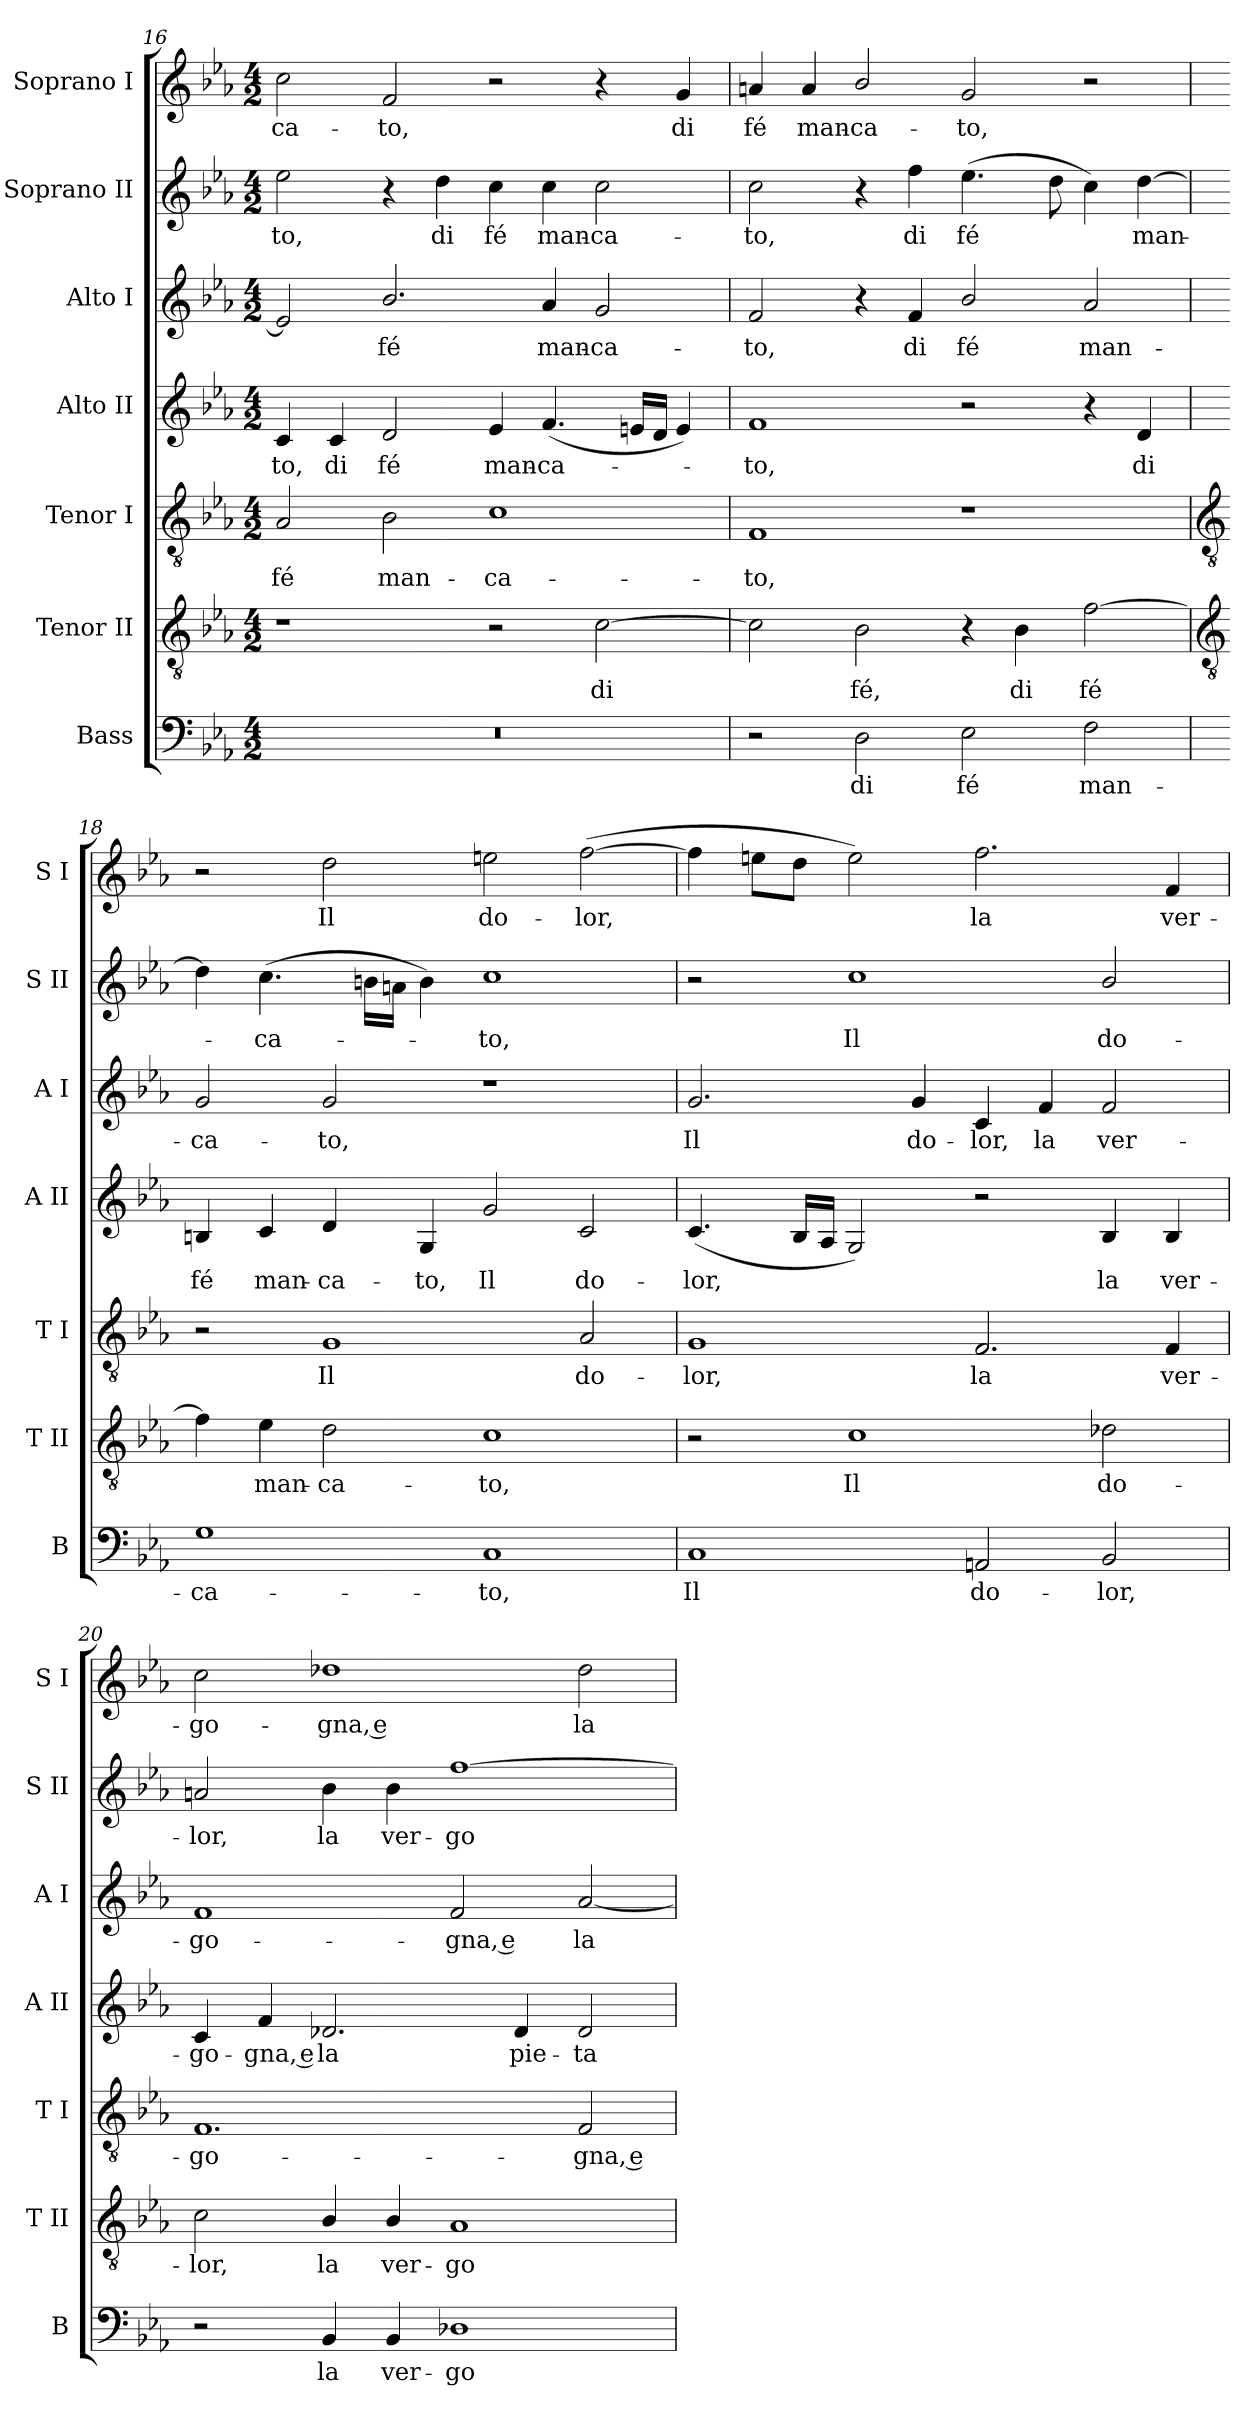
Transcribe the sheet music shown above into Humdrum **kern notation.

**kern	**text	**kern	**text	**kern	**text	**kern	**text	**kern	**text	**kern	**text	**kern	**text
*part7	*part7	*part6	*part6	*part5	*part5	*part4	*part4	*part3	*part3	*part2	*part2	*part1	*part1
*staff7	*staff7	*staff6	*staff6	*staff5	*staff5	*staff4	*staff4	*staff3	*staff3	*staff2	*staff2	*staff1	*staff1
*I"Bass	*	*I"Tenor II	*	*I"Tenor I	*	*I"Alto II	*	*I"Alto I	*	*I"Soprano II	*	*I"Soprano I	*
*I'B	*	*I'T II	*	*I'T I	*	*I'A II	*	*I'A I	*	*I'S II	*	*I'S I	*
*clefF4	*	*clefGv2	*	*clefGv2	*	*clefG2	*	*clefG2	*	*clefG2	*	*clefG2	*
*k[b-e-a-]	*	*k[b-e-a-]	*	*k[b-e-a-]	*	*k[b-e-a-]	*	*k[b-e-a-]	*	*k[b-e-a-]	*	*k[b-e-a-]	*
*E-:	*	*E-:	*	*E-:	*	*E-:	*	*E-:	*	*E-:	*	*E-:	*
*M4/2	*	*M4/2	*	*M4/2	*	*M4/2	*	*M4/2	*	*M4/2	*	*M4/2	*
=16	=16	=16	=16	=16	=16	=16	=16	=16	=16	=16	=16	=16	=16
!	!	!	!	!	!LO:LY:b	!	!LO:LY:b	!	!	!	!LO:LY:b	!	!LO:LY:b
0r	.	1r	.	2A-	fé	4c	-to,	2e-]	.	2ee-	-to,	2cc	-ca-
!	!	!	!	!	!	!	!LO:LY:b	!	!	!	!	!	!
.	.	.	.	.	.	4c	di	.	.	.	.	.	.
!	!	!	!	!	!LO:LY:b	!	!LO:LY:b	!	!LO:LY:b	!	!	!	!LO:LY:b
.	.	.	.	2B-	man-	2d	fé	2.b-/	fé	4r	.	2f	-to,
!	!	!	!	!	!	!	!	!	!	!	!LO:LY:b	!	!
.	.	.	.	.	.	.	.	.	.	4dd	di	.	.
!	!	!	!	!	!LO:LY:b	!	!LO:LY:b	!	!	!	!LO:LY:b	!	!
.	.	2r	.	1c	-ca-	4e-	man-	.	.	4cc	fé	2r	.
!	!	!	!	!	!	!	!LO:LY:b	!	!LO:LY:b	!	!LO:LY:b	!	!
.	.	.	.	.	.	(<4.f	-ca-	4a-	man-	4cc	man-	.	.
!	!	!	!LO:LY:b	!	!	!	!	!	!LO:LY:b	!	!LO:LY:b	!	!
.	.	[2c	di	.	.	.	.	2g	-ca-	2cc	-ca-	4r	.
.	.	.	.	.	.	16enLL	.	.	.	.	.	.	.
.	.	.	.	.	.	16dJJ	.	.	.	.	.	.	.
!	!	!	!	!	!	!	!	!	!	!	!	!	!LO:LY:b
.	.	.	.	.	.	4e)	.	.	.	.	.	4g	di
=17	=17	=17	=17	=17	=17	=17	=17	=17	=17	=17	=17	=17	=17
!	!	!	!	!	!LO:LY:b	!	!LO:LY:b	!	!LO:LY:b	!	!LO:LY:b	!	!LO:LY:b
2r	.	2c]	.	1F	-to,	1f	to,	2f	-to,	2cc	-to,	4an	fé
!	!	!	!	!	!	!	!	!	!	!	!	!	!LO:LY:b
.	.	.	.	.	.	.	.	.	.	.	.	4a	man-
!	!LO:LY:b	!	!LO:LY:b	!	!	!	!	!	!	!	!	!	!LO:LY:b
2D	di	2B-	fé,	.	.	.	.	4r	.	4r	.	2b-/	-ca-
!	!	!	!	!	!	!	!	!	!LO:LY:b	!	!LO:LY:b	!	!
.	.	.	.	.	.	.	.	4f	di	4ff	di	.	.
!	!LO:LY:b	!	!	!	!	!	!	!	!LO:LY:b	!	!LO:LY:b	!	!LO:LY:b
2E-	fé	4r	.	1r	.	2r	.	2b-/	fé	(>4.ee-	fé	2g	-to,
!	!	!	!LO:LY:b	!	!	!	!	!	!	!	!	!	!
.	.	4B-	di	.	.	.	.	.	.	.	.	.	.
.	.	.	.	.	.	.	.	.	.	8dd	.	.	.
!	!LO:LY:b	!	!LO:LY:b	!	!	!	!	!	!LO:LY:b	!	!	!	!
2F	man-	[2f	fé	.	.	4r	.	2a-	man-	4cc)	.	2r	.
!	!	!	!	!	!	!	!LO:LY:b	!	!	!	!LO:LY:b	!	!
.	.	.	.	.	.	4d	di	.	.	[4dd	man-	.	.
!!LO:LB:g=z
=18	=18	=18	=18	=18	=18	=18	=18	=18	=18	=18	=18	=18	=18
*	*	*clefGv2	*	*clefGv2	*	*	*	*	*	*	*	*	*
!	!LO:LY:b	!	!	!	!	!	!LO:LY:b	!	!LO:LY:b	!	!	!	!
1G	-ca-	4f]	.	2r	.	4Bn	fé	2g	-ca-	4dd]	.	2r	.
!	!	!	!LO:LY:b	!	!	!	!LO:LY:b	!	!	!	!LO:LY:b	!	!
.	.	4e-	man-	.	.	4c	man-	.	.	(>4.cc	ca-	.	.
!	!	!	!LO:LY:b	!	!LO:LY:b	!	!LO:LY:b	!	!LO:LY:b	!	!	!	!LO:LY:b
.	.	2d	-ca-	1G	Il	4d	-ca-	2g	-to,	.	.	2dd	Il
.	.	.	.	.	.	.	.	.	.	16bn\LL	.	.	.
.	.	.	.	.	.	.	.	.	.	16an\JJ	.	.	.
!	!	!	!	!	!	!	!LO:LY:b	!	!	!	!	!	!
.	.	.	.	.	.	4G	-to,	.	.	4b)	.	.	.
!	!LO:LY:b	!	!LO:LY:b	!	!	!	!LO:LY:b	!	!	!	!LO:LY:b	!	!LO:LY:b
1C	-to,	1c	-to,	.	.	2g	Il	1r	.	1cc	to,	2een	do-
!	!	!	!	!	!LO:LY:b	!	!LO:LY:b	!	!	!	!	!	!LO:LY:b
.	.	.	.	2A-	do-	2c	do-	.	.	.	.	(>[2ff	-lor,
=19	=19	=19	=19	=19	=19	=19	=19	=19	=19	=19	=19	=19	=19
!	!LO:LY:b	!	!	!	!LO:LY:b	!	!LO:LY:b	!	!LO:LY:b	!	!	!	!
1C	Il	2r	.	1G	-lor,	(<4.c	-lor,	2.g	Il	2r	.	4ff]	.
.	.	.	.	.	.	.	.	.	.	.	.	8eenL	.
.	.	.	.	.	.	16B-LL	.	.	.	.	.	8ddJ	.
.	.	.	.	.	.	16A-JJ	.	.	.	.	.	.	.
!	!	!	!LO:LY:b	!	!	!	!	!	!	!	!LO:LY:b	!	!
.	.	1c	Il	.	.	2G)	.	.	.	1cc	Il	2ee)	.
!	!	!	!	!	!	!	!	!	!LO:LY:b	!	!	!	!
.	.	.	.	.	.	.	.	4g	do-	.	.	.	.
!	!LO:LY:b	!	!	!	!LO:LY:b	!	!	!	!LO:LY:b	!	!	!	!LO:LY:b
2AAn	do-	.	.	2.F	la	2r	.	4c	-lor,	.	.	2.ff	la
!	!	!	!	!	!	!	!	!	!LO:LY:b	!	!	!	!
.	.	.	.	.	.	.	.	4f	la	.	.	.	.
!	!LO:LY:b	!	!LO:LY:b	!	!	!	!LO:LY:b	!	!LO:LY:b	!	!LO:LY:b	!	!
2BB-	-lor,	2d-X	do-	.	.	4B-	la	2f	ver-	2b-/	do-	.	.
!	!	!	!	!	!LO:LY:b	!	!LO:LY:b	!	!	!	!	!	!LO:LY:b
.	.	.	.	4F	ver-	4B-	ver-	.	.	.	.	4f	ver-
=20	=20	=20	=20	=20	=20	=20	=20	=20	=20	=20	=20	=20	=20
!	!	!	!LO:LY:b	!	!LO:LY:b	!	!LO:LY:b	!	!LO:LY:b	!	!LO:LY:b	!	!LO:LY:b
2r	.	2c	-lor,	1.F	-go-	4c	-go-	1f	-go-	2an	-lor,	2cc	-go-
!	!	!	!	!	!	!	!LO:LY:b	!	!	!	!	!	!
.	.	.	.	.	.	4f	-gna, e	.	.	.	.	.	.
!	!LO:LY:b	!	!LO:LY:b	!	!	!	!LO:LY:b	!	!	!	!LO:LY:b	!	!LO:LY:b
4BB-	la	4B-/	la	.	.	2.d-X	la	.	.	4b-	la	1dd-X	-gna, e
!	!LO:LY:b	!	!LO:LY:b	!	!	!	!	!	!	!	!LO:LY:b	!	!
4BB-	ver-	4B-/	ver-	.	.	.	.	.	.	4b-	ver-	.	.
!	!LO:LY:b	!	!LO:LY:b	!	!	!	!	!	!LO:LY:b	!	!LO:LY:b	!	!
1D-X	-go-	1A-	-go-	.	.	.	.	2f	-gna, e	[1ff	-go-	.	.
!	!	!	!	!	!	!	!LO:LY:b	!	!	!	!	!	!
.	.	.	.	.	.	4d-	pie-	.	.	.	.	.	.
!	!	!	!	!	!LO:LY:b	!	!LO:LY:b	!	!LO:LY:b	!	!	!	!LO:LY:b
.	.	.	.	2F	-gna, e	2d-	-ta-	[2a-	la	.	.	2dd-	la
=	=	=	=	=	=	=	=	=	=	=	=	=	=
*-	*-	*-	*-	*-	*-	*-	*-	*-	*-	*-	*-	*-	*-
